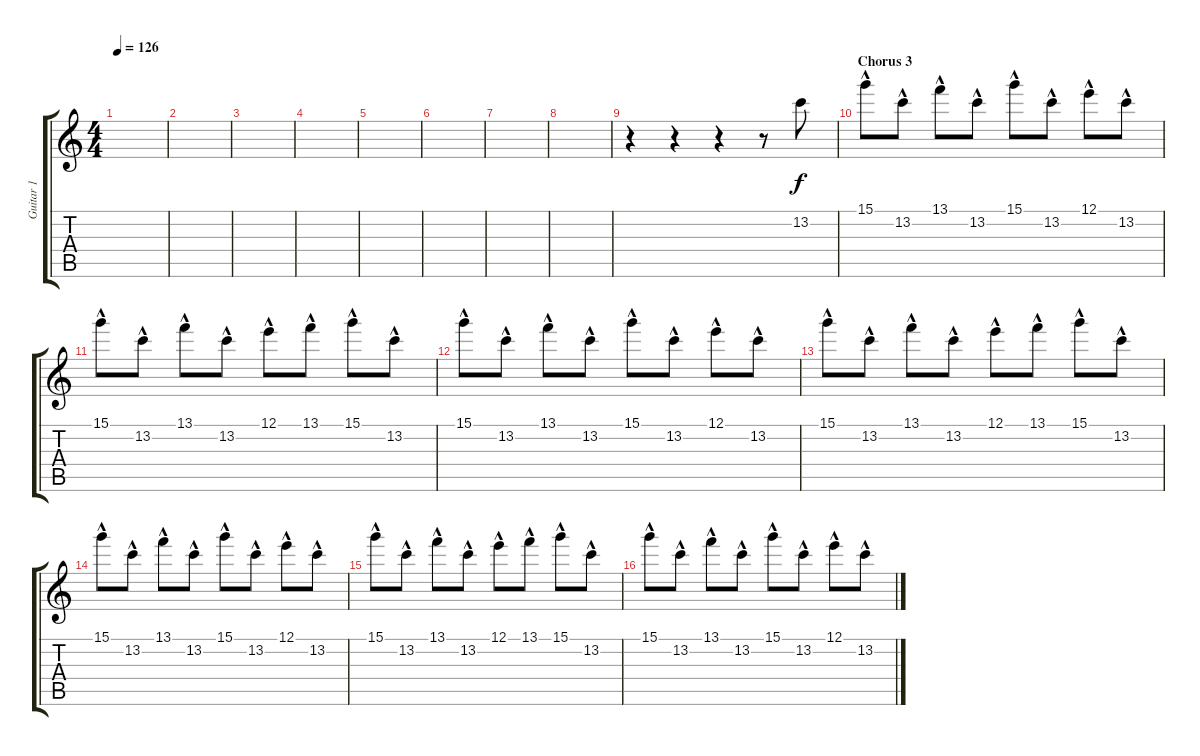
\track ("Guitar 1" "Guitar 1") {instrument electricguitarjazz}
\staff {score tabs}
\tuning (E4 B3 G3 D3 A2 E2) {hide}
\ts (4 4)
\tempo 126
\clef g2
\ks c
|
|
|
|
|
|
|
|
r.4 r.4 r.4 r.8 13.2.8 |
\section ("" "Chorus 3")
15.1{hac}.8 13.2{hac}.8 13.1{hac}.8 13.2{hac}.8 15.1{hac}.8 13.2{hac}.8 12.1{hac}.8 13.2{hac}.8 |
15.1{hac}.8 13.2{hac}.8 13.1{hac}.8 13.2{hac}.8 12.1{hac}.8 13.1{hac}.8 15.1{hac}.8 13.2{hac}.8 |
15.1{hac}.8 13.2{hac}.8 13.1{hac}.8 13.2{hac}.8 15.1{hac}.8 13.2{hac}.8 12.1{hac}.8 13.2{hac}.8 |
15.1{hac}.8 13.2{hac}.8 13.1{hac}.8 13.2{hac}.8 12.1{hac}.8 13.1{hac}.8 15.1{hac}.8 13.2{hac}.8 |
15.1{hac}.8 13.2{hac}.8 13.1{hac}.8 13.2{hac}.8 15.1{hac}.8 13.2{hac}.8 12.1{hac}.8 13.2{hac}.8 |
15.1{hac}.8 13.2{hac}.8 13.1{hac}.8 13.2{hac}.8 12.1{hac}.8 13.1{hac}.8 15.1{hac}.8 13.2{hac}.8 |
15.1{hac}.8 13.2{hac}.8 13.1{hac}.8 13.2{hac}.8 15.1{hac}.8 13.2{hac}.8 12.1{hac}.8 13.2{hac}.8
